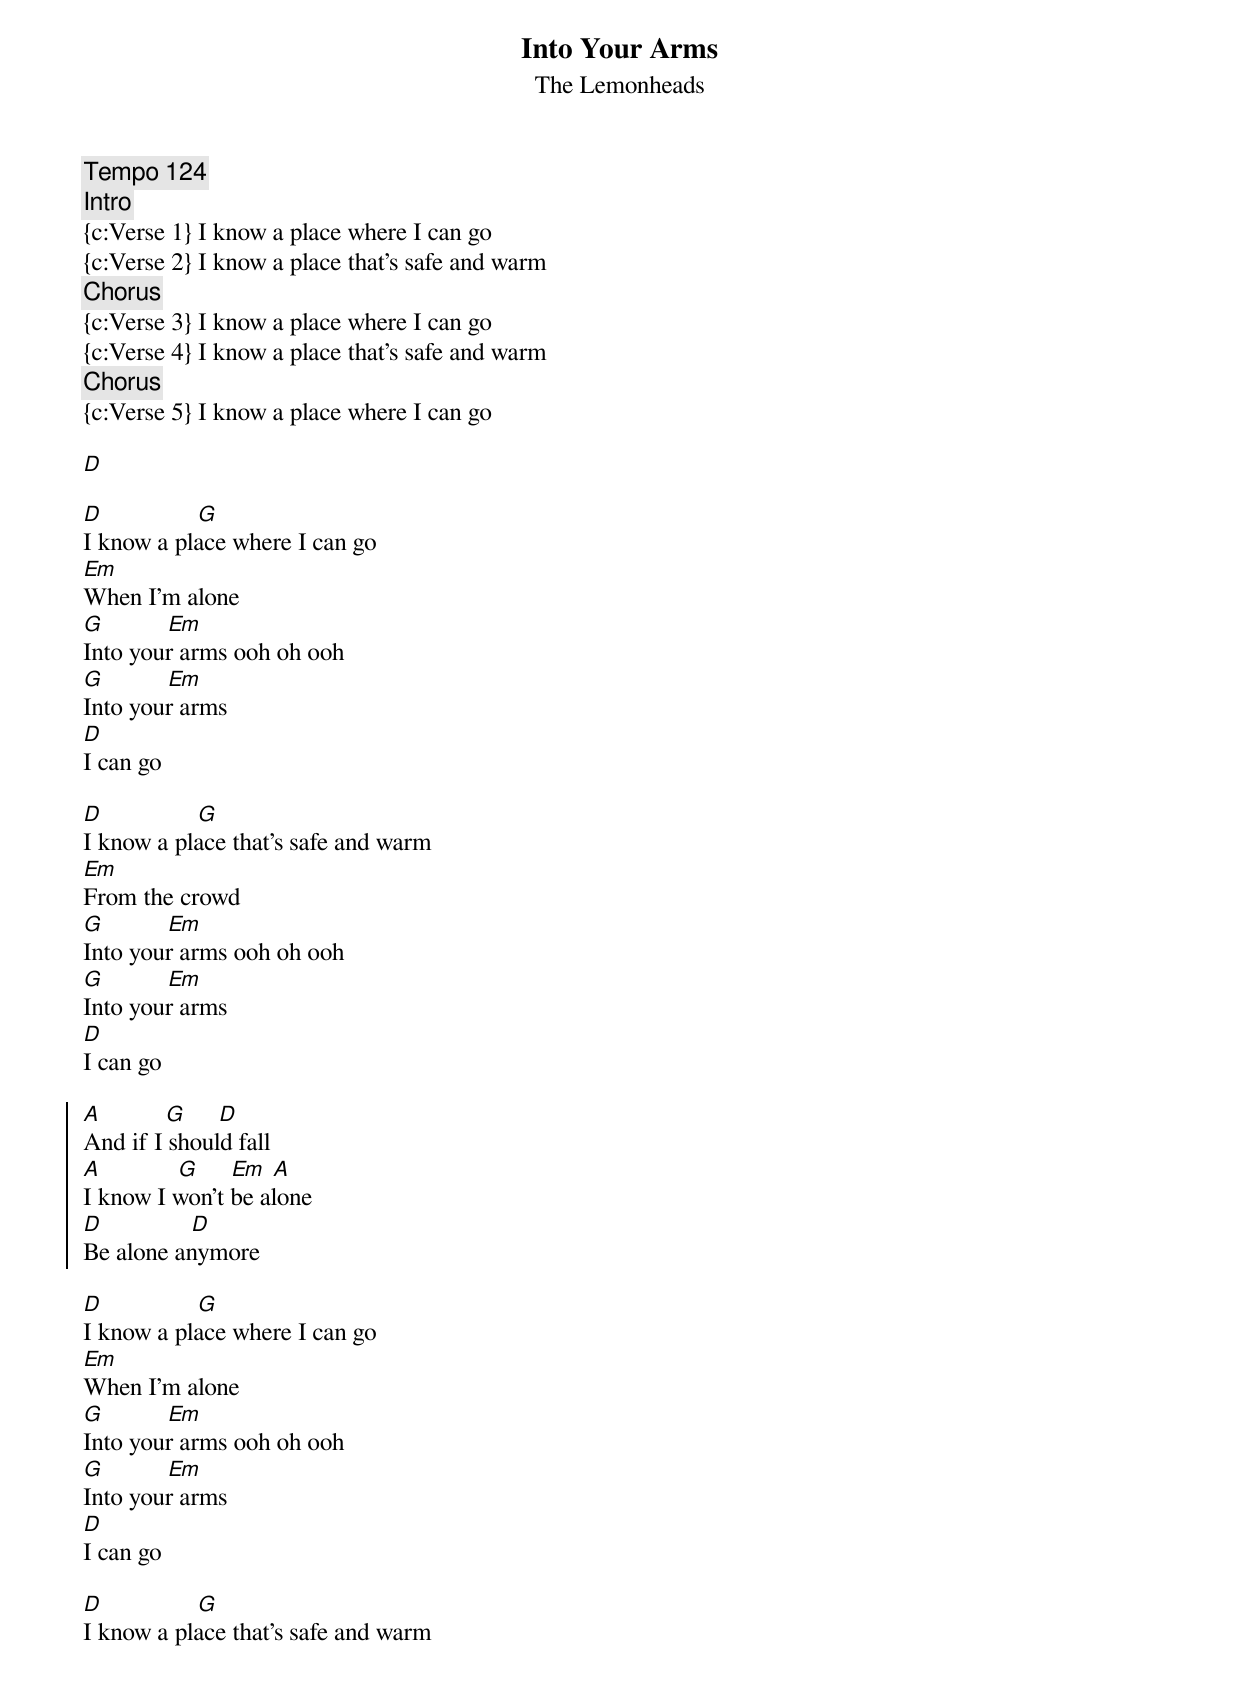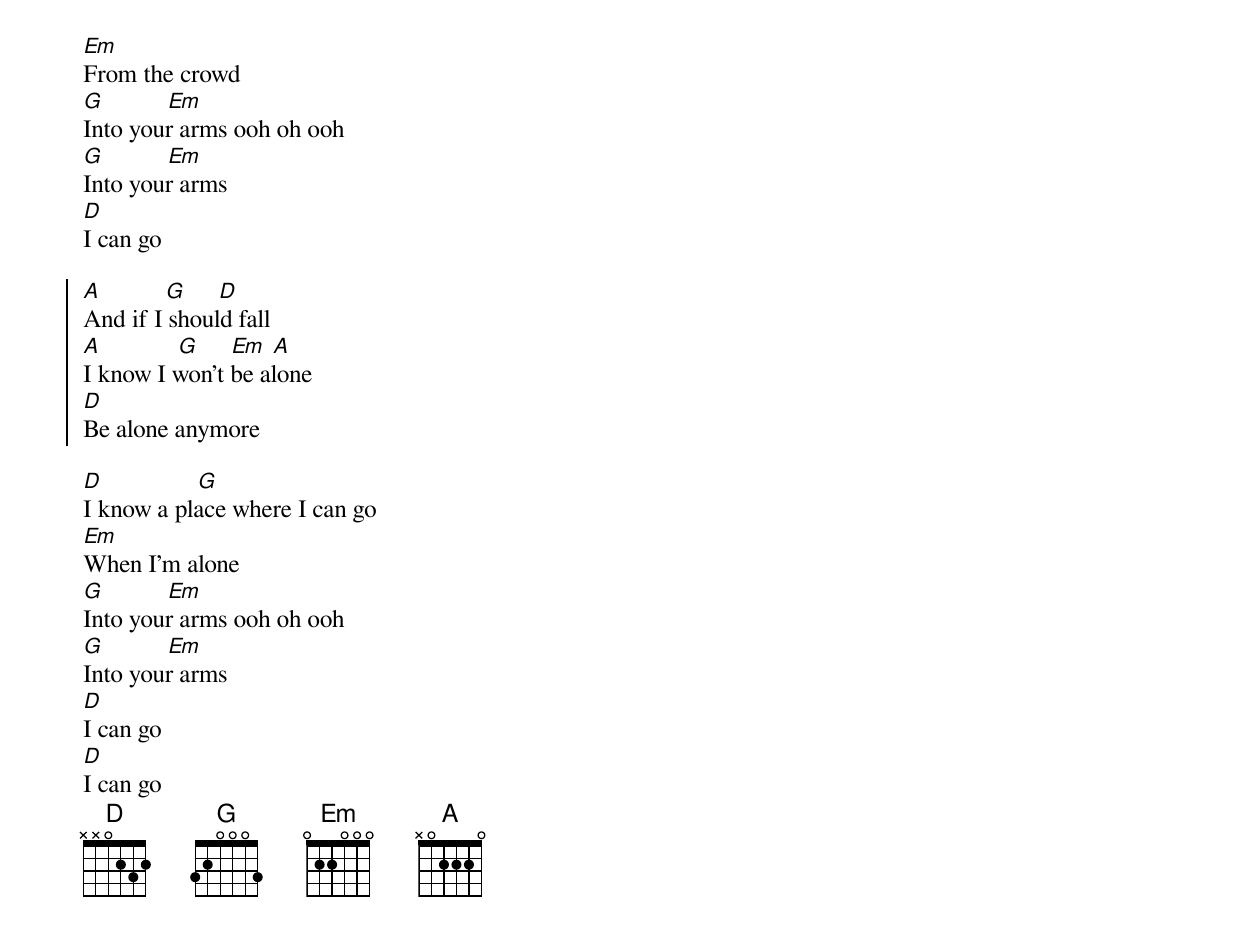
{t: Into Your Arms}
{st: The Lemonheads}
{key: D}
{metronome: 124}
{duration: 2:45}

{c:Tempo 124}
{c:Intro}
{c:Verse 1} I know a place where I can go
{c:Verse 2} I know a place that's safe and warm
{c:Chorus}
{c:Verse 3} I know a place where I can go
{c:Verse 4} I know a place that's safe and warm
{c:Chorus}
{c:Verse 5} I know a place where I can go

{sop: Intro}
[D]
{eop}

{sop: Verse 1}
[D]               [G]
I know a place where I can go
[Em]
When I'm alone
[G]          [Em]
Into your arms ooh oh ooh
[G]          [Em]
Into your arms
[D]
I can go
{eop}

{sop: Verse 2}
[D]               [G]
I know a place that's safe and warm
[Em]
From the crowd
[G]          [Em]
Into your arms ooh oh ooh
[G]          [Em]
Into your arms
[D]
I can go
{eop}

{soc}
[A]          [G]     [D]
And if I should fall
[A]            [G]     [Em] [A]
I know I won't be alone
[D]              [D]
Be alone anymore
{eoc}

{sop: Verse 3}
[D]               [G]
I know a place where I can go
[Em]
When I'm alone
[G]          [Em]
Into your arms ooh oh ooh
[G]          [Em]
Into your arms
[D]
I can go
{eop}

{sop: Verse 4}
[D]               [G]
I know a place that's safe and warm
[Em]
From the crowd
[G]          [Em]
Into your arms ooh oh ooh
[G]          [Em]
Into your arms
[D]
I can go
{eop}

{soc}
[A]          [G]     [D]
And if I should fall
[A]            [G]     [Em] [A]
I know I won't be alone
[D]
Be alone anymore
{eoc}

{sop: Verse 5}
[D]               [G]
I know a place where I can go
[Em]
When I'm alone
[G]          [Em]
Into your arms ooh oh ooh
[G]          [Em]
Into your arms
[D]
I can go
[D]
I can go
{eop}
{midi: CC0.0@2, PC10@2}
